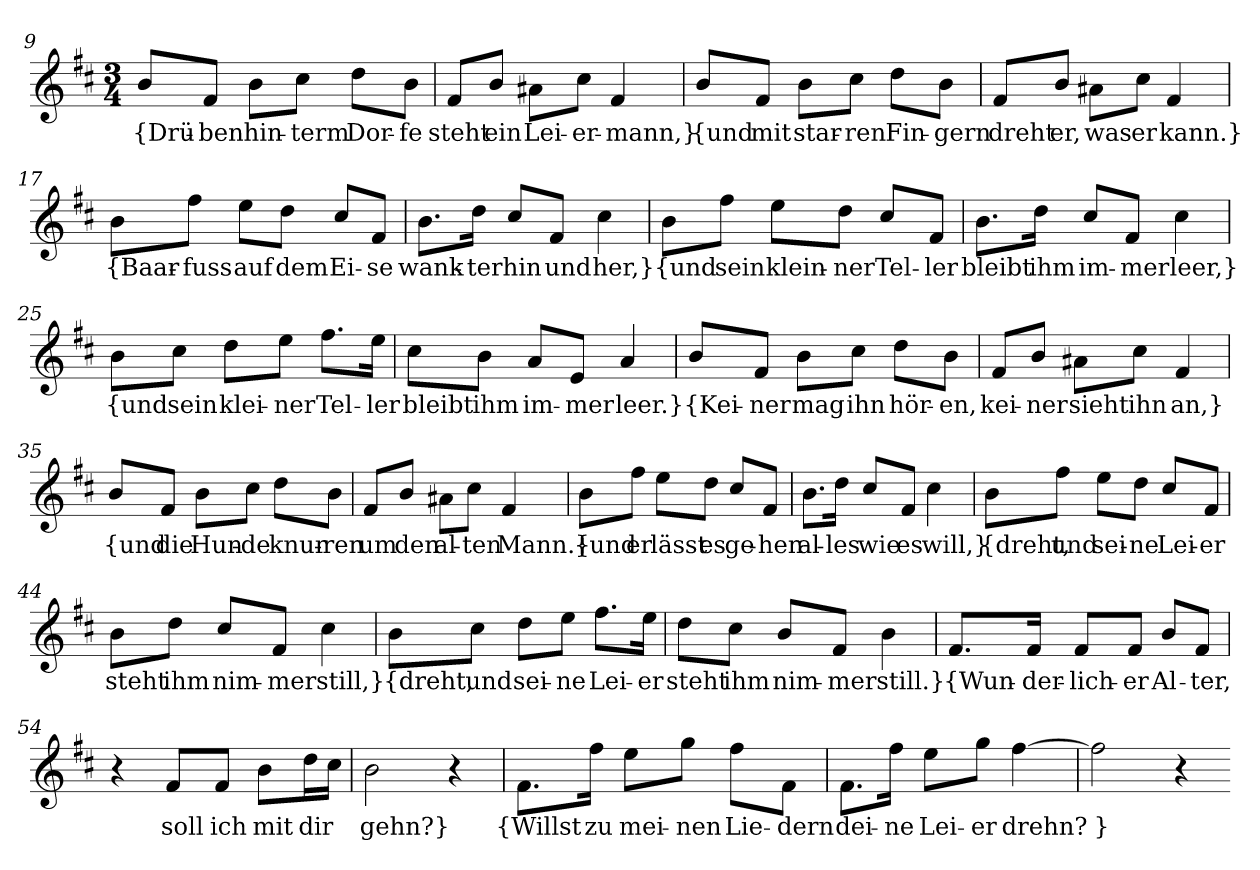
**kern	**text
*part1	*part1
*staff1	*staff1
*clefG2	*
*k[f#c#]	*
*M3/4	*
=9	=9
8b/L	{Drü-
8f#/J	-ben
8b\L	hin-
8cc#\J	-term
8dd\L	Dor-
8b\J	-fe
=10	=10
8f#/L	steht
8b/J	ein
8a#X\L	Lei-
8cc#\J	-er-
4f#	-mann,}
=13	=13
8b/L	{und
8f#/J	mit
8b\L	star-
8cc#\J	-ren
8dd\L	Fin-
8b\J	-gern
=14	=14
8f#/L	dreht
8b/J	er,
8a#X\L	was
8cc#\J	er
4f#	kann.}
=17	=17
8b\L	{Baar-
8ff#\J	-fuss
8ee\L	auf
8dd\J	dem
8cc#/L	Ei-
8f#/J	-se
=18	=18
8.b\L	wank-
16dd\Jk	-ter
8cc#/L	hin
8f#/J	und
4cc#	her,}
=21	=21
8b\L	{und
8ff#\J	sein
8ee\L	klein-
8dd\J	-ner
8cc#/L	Tel-
8f#/J	-ler
=22	=22
8.b\L	bleibt
16dd\Jk	ihm
8cc#/L	im-
8f#/J	-mer
4cc#	leer,}
=25	=25
8b\L	{und
8cc#\J	sein
8dd\L	klei-
8ee\J	-ner
8.ff#\L	Tel-
16ee\Jk	-ler
=26	=26
8cc#\L	bleibt
8b\J	ihm
8a/L	im-
8e/J	-mer
4a	leer.}
=31	=31
8b/L	{Kei-
8f#/J	-ner
8b\L	mag
8cc#\J	ihn
8dd\L	hör-
8b\J	-en,
=32	=32
8f#/L	kei-
8b/J	-ner
8a#X\L	sieht
8cc#\J	ihn
4f#	an,}
=35	=35
8b/L	{und
8f#/J	die
8b\L	Hun-
8cc#\J	-de
8dd\L	knur-
8b\J	-ren
=36	=36
8f#/L	um
8b/J	den
8a#X\L	al-
8cc#\J	-ten
4f#	Mann.}
=39	=39
8b\L	{und
8ff#\J	er
8ee\L	lässt
8dd\J	es
8cc#/L	ge-
8f#/J	-hen
=40	=40
8.b\L	al-
16dd\Jk	-les
8cc#/L	wie
8f#/J	es
4cc#	will,}
=43	=43
8b\L	{dreht,
8ff#\J	und
8ee\L	sei-
8dd\J	-ne
8cc#/L	Lei-
8f#/J	-er
=44	=44
8b\L	steht
8dd\J	ihm
8cc#/L	nim-
8f#/J	-mer
4cc#	still,}
=47	=47
8b\L	{dreht,
8cc#\J	und
8dd\L	sei-
8ee\J	-ne
8.ff#\L	Lei-
16ee\Jk	-er
=48	=48
8dd\L	steht
8cc#\J	ihm
8b/L	nim-
8f#/J	-mer
4b	still.}
=53	=53
8.f#/L	{Wun-
16f#/Jk	-der-
8f#/L	-lich-
8f#/J	-er
8b/L	Al-
8f#/J	-ter,
=54	=54
4r	.
8f#/L	soll
8f#/J	ich
8b\L	mit
16dd\L	dir
16cc#\JJ	.
=55	=55
2b	gehn?}
4r	.
=56	=56
8.f#\L	{Willst
16ff#\Jk	zu
8ee\L	mei-
8gg\J	-nen
8ff#\L	Lie-
8f#\J	-dern
=57	=57
8.f#\L	dei-
16ff#\Jk	-ne
8ee\L	Lei-
8gg\J	-er
[4ff#	drehn?
=58	=58
2ff#]	}
4r	.
=-	=-
*-	*-
